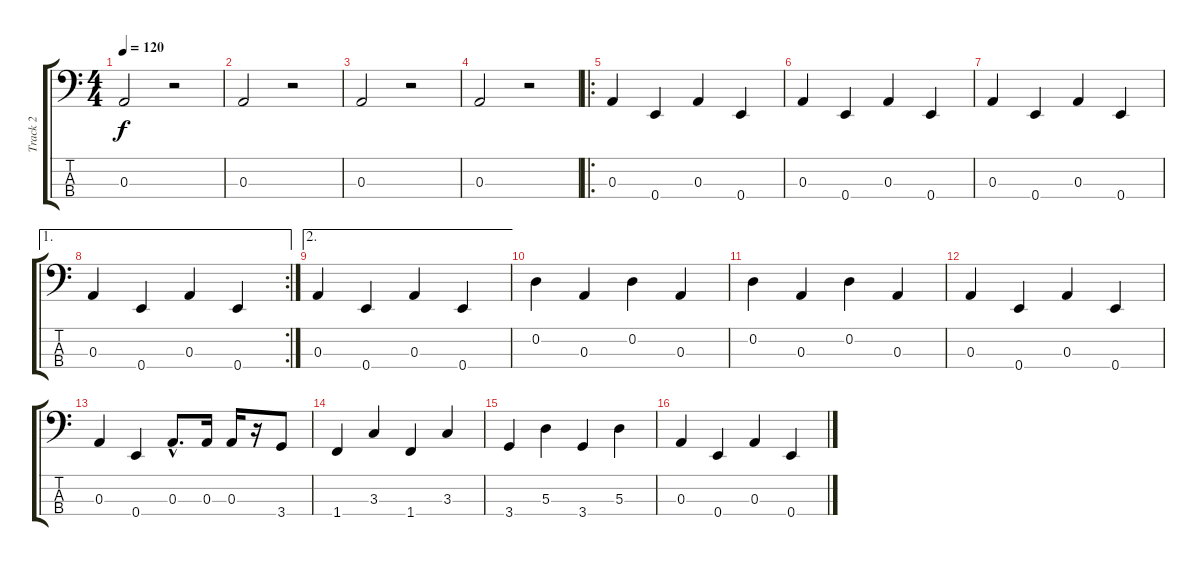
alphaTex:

\track ("Track 2" "Track 2") {instrument electricbassfinger}
\staff {score tabs}
\tuning (G2 D2 A1 E1) {hide}
\ts (4 4)
\tempo 120
\clef f4
\ks c
0.3.2{dy f instrument electricbassfinger} r.2 |
0.3.2 r.2 |
0.3.2 r.2 |
0.3.2 r.2 |
\ro
0.3.4 0.4.4 0.3.4 0.4.4 |
0.3.4 0.4.4 0.3.4 0.4.4 |
0.3.4 0.4.4 0.3.4 0.4.4 |
\ae 1
\rc 2
0.3.4 0.4.4 0.3.4 0.4.4 |
\ae 2
0.3.4 0.4.4 0.3.4 0.4.4 |
0.2.4 0.3.4 0.2.4 0.3.4 |
0.2.4 0.3.4 0.2.4 0.3.4 |
0.3.4 0.4.4 0.3.4 0.4.4 |
0.3.4 0.4.4 0.3{hac}.8{d} 0.3.16 0.3.16 r.16 3.4.8 |
1.4.4 3.3.4 1.4.4 3.3.4 |
3.4.4 5.3.4 3.4.4 5.3.4 |
0.3.4 0.4.4 0.3.4 0.4.4
